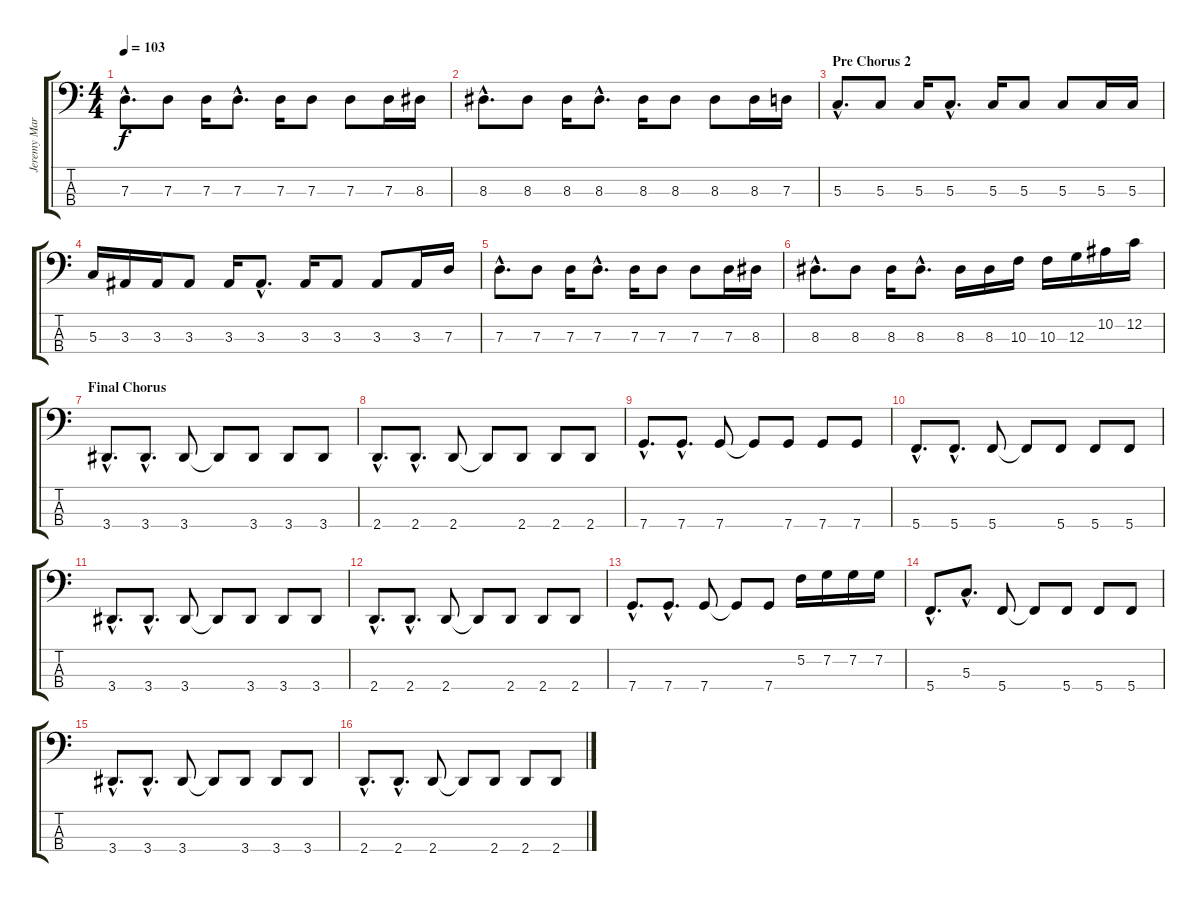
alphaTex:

\track ("Jeremy Marshall (Bass)" "Jeremy Mar") {instrument electricbasspick}
\staff {score tabs}
\tuning (F2 C2 G1 C1) {hide}
\ts (4 4)
\tempo 103
\clef f4
\ks c
7.3{hac}.8{d dy f} 7.3.8 7.3.16 7.3{hac}.8{d} 7.3.16 7.3.8 7.3.8 7.3.16 8.3.16 |
8.3{hac}.8{d} 8.3.8 8.3.16 8.3{hac}.8{d} 8.3.16 8.3.8 8.3.8 8.3.16 7.3.16 |
\section ("" "Pre Chorus 2")
5.3{hac}.8{d} 5.3.8 5.3.16 5.3{hac}.8{d} 5.3.16 5.3.8 5.3.8 5.3.16 5.3.16 |
5.3.16 3.3.16 3.3.16 3.3.8 3.3.16 3.3{hac}.8{d} 3.3.16 3.3.8 3.3.8 3.3.16 7.3.16 |
7.3{hac}.8{d} 7.3.8 7.3.16 7.3{hac}.8{d} 7.3.16 7.3.8 7.3.8 7.3.16 8.3.16 |
8.3{hac}.8{d} 8.3.8 8.3.16 8.3{hac}.8{d} 8.3.16 8.3.16 10.3.16 10.3.16 12.3.16 10.2.16 12.2.16 |
\section ("" "Final Chorus")
3.4{hac}.8{d} 3.4{hac}.8{d} 3.4.8 3.4{t}.8 3.4.8 3.4.8 3.4.8 |
2.4{hac}.8{d} 2.4{hac}.8{d} 2.4.8 2.4{t}.8 2.4.8 2.4.8 2.4.8 |
7.4{hac}.8{d} 7.4{hac}.8{d} 7.4.8 7.4{t}.8 7.4.8 7.4.8 7.4.8 |
5.4{hac}.8{d} 5.4{hac}.8{d} 5.4.8 5.4{t}.8 5.4.8 5.4.8 5.4.8 |
3.4{hac}.8{d} 3.4{hac}.8{d} 3.4.8 3.4{t}.8 3.4.8 3.4.8 3.4.8 |
2.4{hac}.8{d} 2.4{hac}.8{d} 2.4.8 2.4{t}.8 2.4.8 2.4.8 2.4.8 |
7.4{hac}.8{d} 7.4{hac}.8{d} 7.4.8 7.4{t}.8 7.4.8 5.2.16 7.2.16 7.2.16 7.2.16 |
5.4{hac}.8{d} 5.3{hac}.8{d} 5.4.8 5.4{t}.8 5.4.8 5.4.8 5.4.8 |
3.4{hac}.8{d} 3.4{hac}.8{d} 3.4.8 3.4{t}.8 3.4.8 3.4.8 3.4.8 |
2.4{hac}.8{d} 2.4{hac}.8{d} 2.4.8 2.4{t}.8 2.4.8 2.4.8 2.4.8
